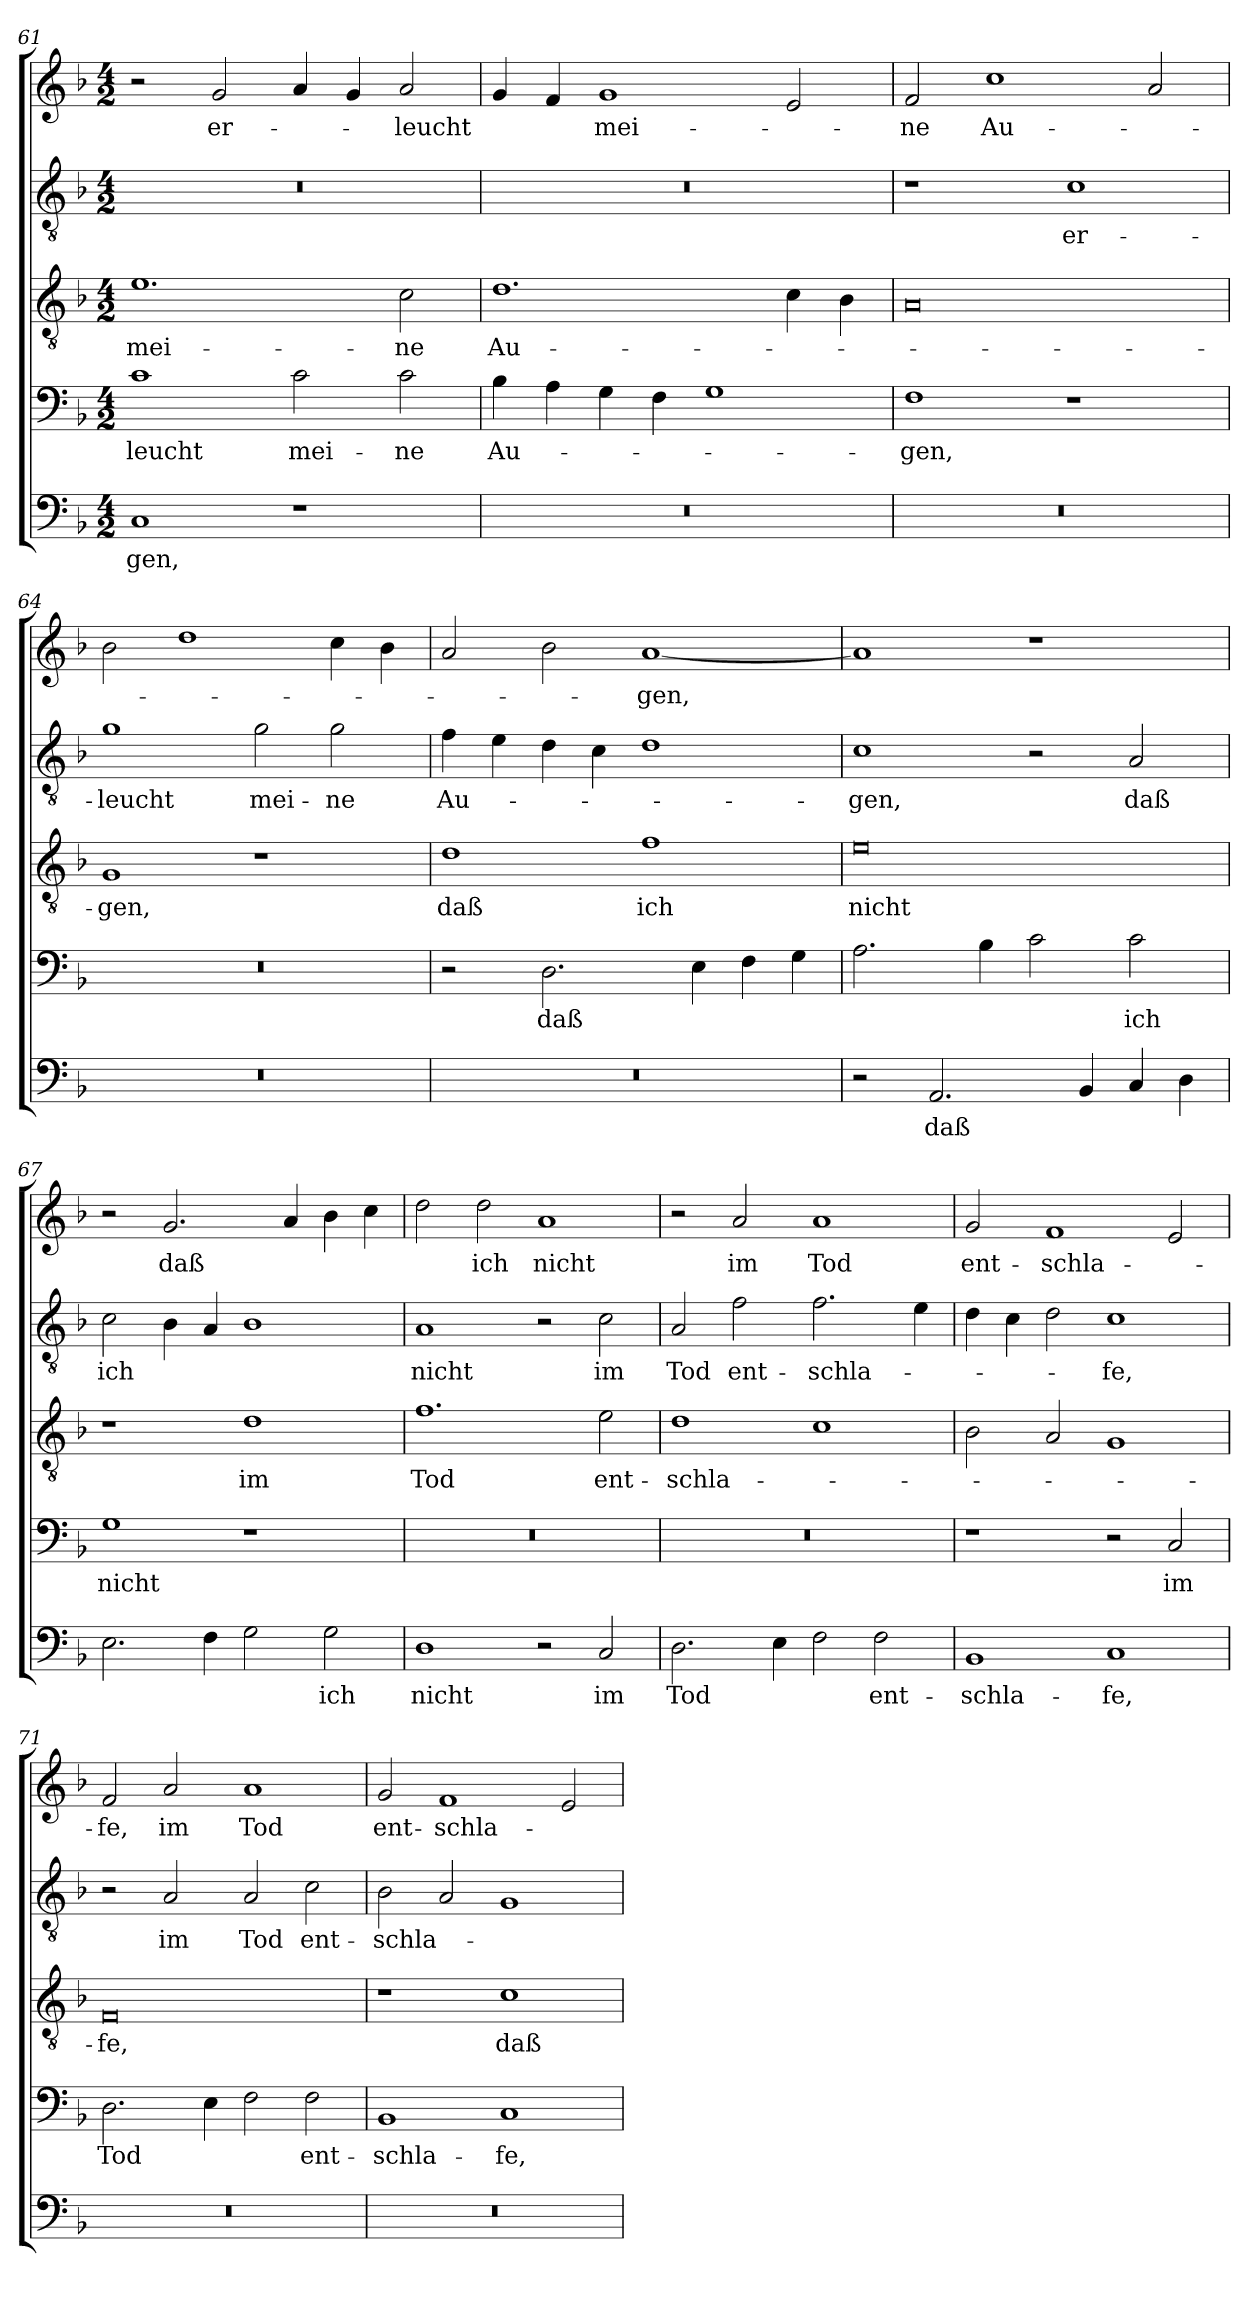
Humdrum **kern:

**kern	**text	**kern	**text	**kern	**text	**kern	**text	**kern	**text
*part5	*part5	*part4	*part4	*part3	*part3	*part2	*part2	*part1	*part1
*staff5	*staff5	*staff4	*staff4	*staff3	*staff3	*staff2	*staff2	*staff1	*staff1
*clefF4	*	*clefF4	*	*clefGv2	*	*clefGv2	*	*clefG2	*
*k[b-]	*	*k[b-]	*	*k[b-]	*	*k[b-]	*	*k[b-]	*
*F:	*	*F:	*	*F:	*	*F:	*	*F:	*
*M4/2	*	*M4/2	*	*M4/2	*	*M4/2	*	*M4/2	*
=61	=61	=61	=61	=61	=61	=61	=61	=61	=61
!	!LO:LY:b	!	!LO:LY:b	!	!LO:LY:b	!	!	!	!
1C	-gen,	1c	-leucht	1.e	mei-	0r	.	2r	.
!	!	!	!	!	!	!	!	!	!LO:LY:b
.	.	.	.	.	.	.	.	2g/	er-
!	!	!	!LO:LY:b	!	!	!	!	!	!
1r	.	2c\	mei-	.	.	.	.	4a/	.
.	.	.	.	.	.	.	.	4g/	.
!	!	!	!LO:LY:b	!	!LO:LY:b	!	!	!	!LO:LY:b
.	.	2c\	-ne	2c\	-ne	.	.	2a/	-leucht
!!LO:LB:g=z
=62	=62	=62	=62	=62	=62	=62	=62	=62	=62
!	!	!	!LO:LY:b	!	!LO:LY:b	!	!	!	!
0r	.	4B-\	Au-	1.d	Au-	0r	.	4g/	.
.	.	4A\	.	.	.	.	.	4f/	.
!	!	!	!	!	!	!	!	!	!LO:LY:b
.	.	4G\	.	.	.	.	.	1g	mei-
.	.	4F\	.	.	.	.	.	.	.
.	.	1G	.	.	.	.	.	.	.
.	.	.	.	4c\	.	.	.	2e/	.
.	.	.	.	4B-\	.	.	.	.	.
=63	=63	=63	=63	=63	=63	=63	=63	=63	=63
!	!	!	!LO:LY:b	!	!	!	!	!	!LO:LY:b
0r	.	1F	-gen,	0A	.	1r	.	2f/	-ne
!	!	!	!	!	!	!	!	!	!LO:LY:b
.	.	.	.	.	.	.	.	1cc	Au-
!	!	!	!	!	!	!	!LO:LY:b	!	!
.	.	1r	.	.	.	1c	er-	.	.
.	.	.	.	.	.	.	.	2a/	.
=64	=64	=64	=64	=64	=64	=64	=64	=64	=64
!	!	!	!	!	!LO:LY:b	!	!LO:LY:b	!	!
0r	.	0r	.	1G	-gen,	1g	-leucht	2b-\	.
.	.	.	.	.	.	.	.	1dd	.
!	!	!	!	!	!	!	!LO:LY:b	!	!
.	.	.	.	1r	.	2g\	mei-	.	.
!	!	!	!	!	!	!	!LO:LY:b	!	!
.	.	.	.	.	.	2g\	-ne	4cc\	.
.	.	.	.	.	.	.	.	4b-\	.
=65	=65	=65	=65	=65	=65	=65	=65	=65	=65
!	!	!	!	!	!LO:LY:b	!	!LO:LY:b	!	!
0r	.	2r	.	1d	daß	4f\	Au-	2a/	.
.	.	.	.	.	.	4e\	.	.	.
!	!	!	!LO:LY:b	!	!	!	!	!	!
.	.	2.D\	daß	.	.	4d\	.	2b-\	.
.	.	.	.	.	.	4c\	.	.	.
!	!	!	!	!	!LO:LY:b	!	!	!	!LO:LY:b
.	.	.	.	1f	ich	1d	.	[1a	-gen,
.	.	4E\	.	.	.	.	.	.	.
.	.	4F\	.	.	.	.	.	.	.
.	.	4G\	.	.	.	.	.	.	.
=66	=66	=66	=66	=66	=66	=66	=66	=66	=66
!	!	!	!	!	!LO:LY:b	!	!LO:LY:b	!	!
2r	.	2.A\	.	0e	nicht	1c	-gen,	1a]	.
!	!LO:LY:b	!	!	!	!	!	!	!	!
2.AA/	daß	.	.	.	.	.	.	.	.
.	.	4B-\	.	.	.	.	.	.	.
.	.	2c\	.	.	.	2r	.	1r	.
4BB-/	.	.	.	.	.	.	.	.	.
!	!	!	!LO:LY:b	!	!	!	!LO:LY:b	!	!
4C/	.	2c\	ich	.	.	2A/	daß	.	.
4D\	.	.	.	.	.	.	.	.	.
=67	=67	=67	=67	=67	=67	=67	=67	=67	=67
!	!	!	!LO:LY:b	!	!	!	!LO:LY:b	!	!
2.E\	.	1G	nicht	1r	.	2c\	ich	2r	.
!	!	!	!	!	!	!	!	!	!LO:LY:b
.	.	.	.	.	.	4B-\	.	2.g/	daß
4F\	.	.	.	.	.	4A/	.	.	.
!	!	!	!	!	!LO:LY:b	!	!	!	!
2G\	.	1r	.	1d	im	1B-	.	.	.
.	.	.	.	.	.	.	.	4a/	.
!	!LO:LY:b	!	!	!	!	!	!	!	!
2G\	ich	.	.	.	.	.	.	4b-\	.
.	.	.	.	.	.	.	.	4cc\	.
!!LO:PB:g=z
=68	=68	=68	=68	=68	=68	=68	=68	=68	=68
!	!LO:LY:b	!	!	!	!LO:LY:b	!	!LO:LY:b	!	!
1D	nicht	0r	.	1.f	Tod	1A	nicht	2dd\	.
!	!	!	!	!	!	!	!	!	!LO:LY:b
.	.	.	.	.	.	.	.	2dd\	ich
!	!	!	!	!	!	!	!	!	!LO:LY:b
2r	.	.	.	.	.	2r	.	1a	nicht
!	!LO:LY:b	!	!	!	!LO:LY:b	!	!LO:LY:b	!	!
2C/	im	.	.	2e\	ent-	2c\	im	.	.
=69	=69	=69	=69	=69	=69	=69	=69	=69	=69
!	!LO:LY:b	!	!	!	!LO:LY:b	!	!LO:LY:b	!	!
2.D\	Tod	0r	.	1d	-schla-	2A/	Tod	2r	.
!	!	!	!	!	!	!	!LO:LY:b	!	!LO:LY:b
.	.	.	.	.	.	2f\	ent-	2a/	im
4E\	.	.	.	.	.	.	.	.	.
!	!	!	!	!	!	!	!LO:LY:b	!	!LO:LY:b
2F\	.	.	.	1c	.	2.f\	-schla-	1a	Tod
!	!LO:LY:b	!	!	!	!	!	!	!	!
2F\	ent-	.	.	.	.	.	.	.	.
.	.	.	.	.	.	4e\	.	.	.
=70	=70	=70	=70	=70	=70	=70	=70	=70	=70
!	!LO:LY:b	!	!	!	!	!	!	!	!LO:LY:b
1BB-	-schla-	1r	.	2B-\	.	4d\	.	2g/	ent-
.	.	.	.	.	.	4c\	.	.	.
!	!	!	!	!	!	!	!	!	!LO:LY:b
.	.	.	.	2A/	.	2d\	.	1f	-schla-
!	!LO:LY:b	!	!	!	!	!	!LO:LY:b	!	!
1C	-fe,	2r	.	1G	.	1c	-fe,	.	.
!	!	!	!LO:LY:b	!	!	!	!	!	!
.	.	2C/	im	.	.	.	.	2e/	.
=71	=71	=71	=71	=71	=71	=71	=71	=71	=71
!	!	!	!LO:LY:b	!	!LO:LY:b	!	!	!	!LO:LY:b
0r	.	2.D\	Tod	0F	-fe,	2r	.	2f/	-fe,
!	!	!	!	!	!	!	!LO:LY:b	!	!LO:LY:b
.	.	.	.	.	.	2A/	im	2a/	im
.	.	4E\	.	.	.	.	.	.	.
!	!	!	!	!	!	!	!LO:LY:b	!	!LO:LY:b
.	.	2F\	.	.	.	2A/	Tod	1a	Tod
!	!	!	!LO:LY:b	!	!	!	!LO:LY:b	!	!
.	.	2F\	ent-	.	.	2c\	ent-	.	.
=72	=72	=72	=72	=72	=72	=72	=72	=72	=72
!	!	!	!LO:LY:b	!	!	!	!LO:LY:b	!	!LO:LY:b
0r	.	1BB-	-schla-	1r	.	2B-\	-schla-	2g/	ent-
!	!	!	!	!	!	!	!	!	!LO:LY:b
.	.	.	.	.	.	2A/	.	1f	-schla-
!	!	!	!LO:LY:b	!	!LO:LY:b	!	!	!	!
.	.	1C	-fe,	1c	daß	1G	.	.	.
.	.	.	.	.	.	.	.	2e/	.
=	=	=	=	=	=	=	=	=	=
*-	*-	*-	*-	*-	*-	*-	*-	*-	*-
